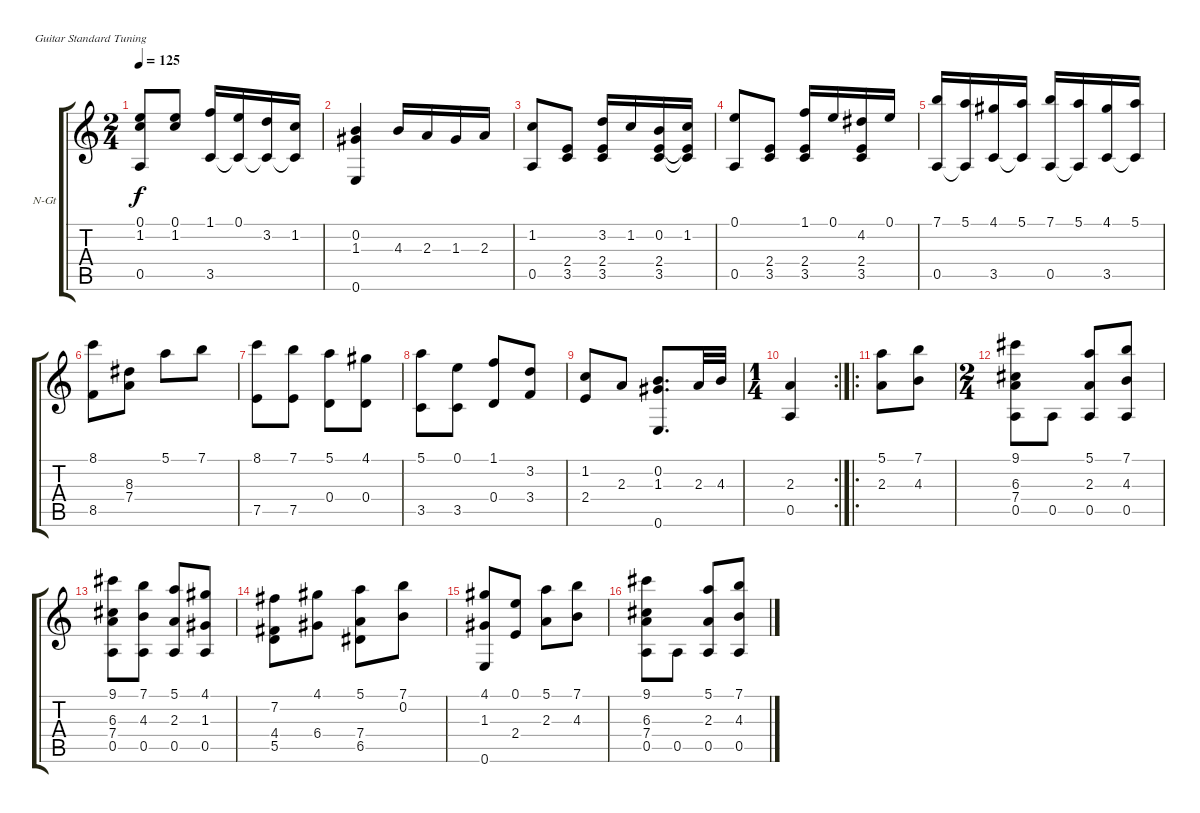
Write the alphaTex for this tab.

\bracketExtendMode groupsimilarinstruments
\firstSystemTrackNameOrientation horizontal
\otherSystemsTrackNameOrientation horizontal
\track ("Piste 1" "N-Gt") {instrument acousticguitarnylon}
\staff {score tabs}
\tuning (E4 B3 G3 D3 A2 E2)
\ts (2 4)
\tempo 125
\clef g2
\ks c
(0.1 1.2 0.5).8{dy f} (0.1 1.2).8 (1.1 3.5).16 (0.1 3.5{t}).16 (3.2 3.5{t}).16 (1.2 3.5{t}).16 |
(0.2 1.3 0.6).4 4.3.16 2.3.16 1.3.16 2.3.16 |
(1.2 0.5).8 (2.4 3.5).8 (3.2 2.4 3.5).16 1.2.16 (0.2 2.4 3.5).16 (1.2 2.4{t} 3.5{t}).16 |
(0.1 0.5).8 (2.4 3.5).8 (1.1 2.4 3.5).16 0.1.16 (4.2 2.4 3.5).16 0.1.16 |
(7.1 0.5).16 (5.1 0.5{t}).16 (4.1 3.5).16 (5.1 3.5{t}).16 (7.1 0.5).16 (5.1 0.5{t}).16 (4.1 3.5).16 (5.1 3.5{t}).16 |
(8.1 8.5).8 (8.3 7.4).8 5.1.8 7.1.8 |
(8.1 7.5).8 (7.1 7.5).8 (5.1 0.4).8 (4.1 0.4).8 |
(5.1 3.5).8 (0.1 3.5).8 (1.1 0.4).8 (3.2 3.4).8 |
(1.2 2.4).8 2.3.8 (0.2 1.3 0.6).8{d} 2.3.32 4.3.32 |
\rc 2
\ts (1 4)
(2.3 0.5).4 |
\ro
(5.1 2.3).8 (7.1 4.3).8 |
\ts (2 4)
(9.1 6.3 7.4 0.5).8 0.5.8 (5.1 2.3 0.5).8 (7.1 4.3 0.5).8 |
(9.1 6.3 7.4 0.5).8 (7.1 4.3 0.5).8 (5.1 2.3 0.5).8 (4.1 1.3 0.5).8 |
(7.2 4.4 5.5).8 (4.1 6.4).8 (5.1 7.4 6.5).8 (7.1 0.2).8 |
(4.1 1.3 0.6).8 (0.1 2.4).8 (5.1 2.3).8 (7.1 4.3).8 |
(9.1 6.3 7.4 0.5).8 0.5.8 (5.1 2.3 0.5).8 (7.1 4.3 0.5).8
